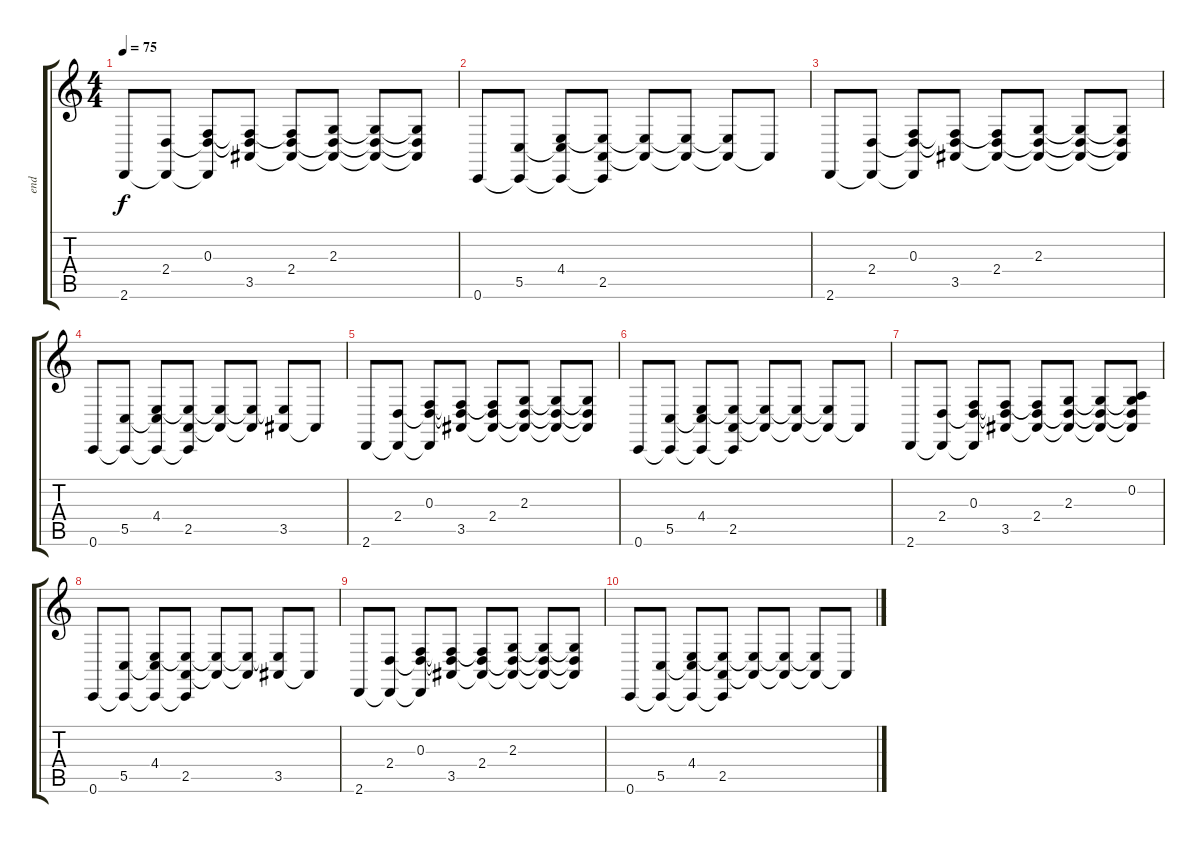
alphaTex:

\track ("end" "end") {instrument acousticgrandpiano}
\staff {score tabs}
\tuning (D4 A3 F3 C3 G2 C2) {hide}
\ts (4 4)
\tempo 75
\clef g2
\ks c
2.6.8{dy f} (2.4 2.6{t}).8 (0.3 2.4{t} 2.6{t}).8 (0.3{t} 2.4{t} 3.5).8 (0.3{t} 2.4 3.5{t}).8 (2.3 2.4{t} 3.5{t}).8 (2.3{t} 2.4{t} 3.5{t}).8 (2.3{t} 2.4{t} 3.5{t}).8 |
0.6.8 (5.5 0.6{t}).8 (4.4 5.5{t} 0.6{t}).8 (4.4{t} 2.5 0.6{t}).8 (4.4{t} 2.5{t}).8 (4.4{t} 2.5{t}).8 (4.4{t} 2.5{t}).8 2.5{t}.8 |
2.6.8 (2.4 2.6{t}).8 (0.3 2.4{t} 2.6{t}).8 (0.3{t} 2.4{t} 3.5).8 (0.3{t} 2.4 3.5{t}).8 (2.3 2.4{t} 3.5{t}).8 (2.3{t} 2.4{t} 3.5{t}).8 (2.3{t} 2.4{t} 3.5{t}).8 |
0.6.8 (5.5 0.6{t}).8 (4.4 5.5{t} 0.6{t}).8 (4.4{t} 2.5 0.6{t}).8 (4.4{t} 2.5{t}).8 (4.4{t} 2.5{t}).8 (4.4{t} 3.5).8 3.5{t}.8 |
2.6.8 (2.4 2.6{t}).8 (0.3 2.4{t} 2.6{t}).8 (0.3{t} 2.4{t} 3.5).8 (0.3{t} 2.4 3.5{t}).8 (2.3 2.4{t} 3.5{t}).8 (2.3{t} 2.4{t} 3.5{t}).8 (2.3{t} 2.4{t} 3.5{t}).8 |
0.6.8 (5.5 0.6{t}).8 (4.4 5.5{t} 0.6{t}).8 (4.4{t} 2.5 0.6{t}).8 (4.4{t} 2.5{t}).8 (4.4{t} 2.5{t}).8 (4.4{t} 2.5{t}).8 2.5{t}.8 |
2.6.8 (2.4 2.6{t}).8 (0.3 2.4{t} 2.6{t}).8 (0.3{t} 2.4{t} 3.5).8 (0.3{t} 2.4 3.5{t}).8 (2.3 2.4{t} 3.5{t}).8 (2.3{t} 2.4{t} 3.5{t}).8 (0.2 2.3{t} 2.4{t} 3.5{t}).8 |
0.6.8 (5.5 0.6{t}).8 (4.4 5.5{t} 0.6{t}).8 (4.4{t} 2.5 0.6{t}).8 (4.4{t} 2.5{t}).8 (4.4{t} 2.5{t}).8 (4.4{t} 3.5).8 3.5{t}.8 |
2.6.8 (2.4 2.6{t}).8 (0.3 2.4{t} 2.6{t}).8 (0.3{t} 2.4{t} 3.5).8 (0.3{t} 2.4 3.5{t}).8 (2.3 2.4{t} 3.5{t}).8 (2.3{t} 2.4{t} 3.5{t}).8 (2.3{t} 2.4{t} 3.5{t}).8 |
0.6.8 (5.5 0.6{t}).8 (4.4 5.5{t} 0.6{t}).8 (4.4{t} 2.5 0.6{t}).8 (4.4{t} 2.5{t}).8 (4.4{t} 2.5{t}).8 (4.4{t} 2.5{t}).8 2.5{t}.8
